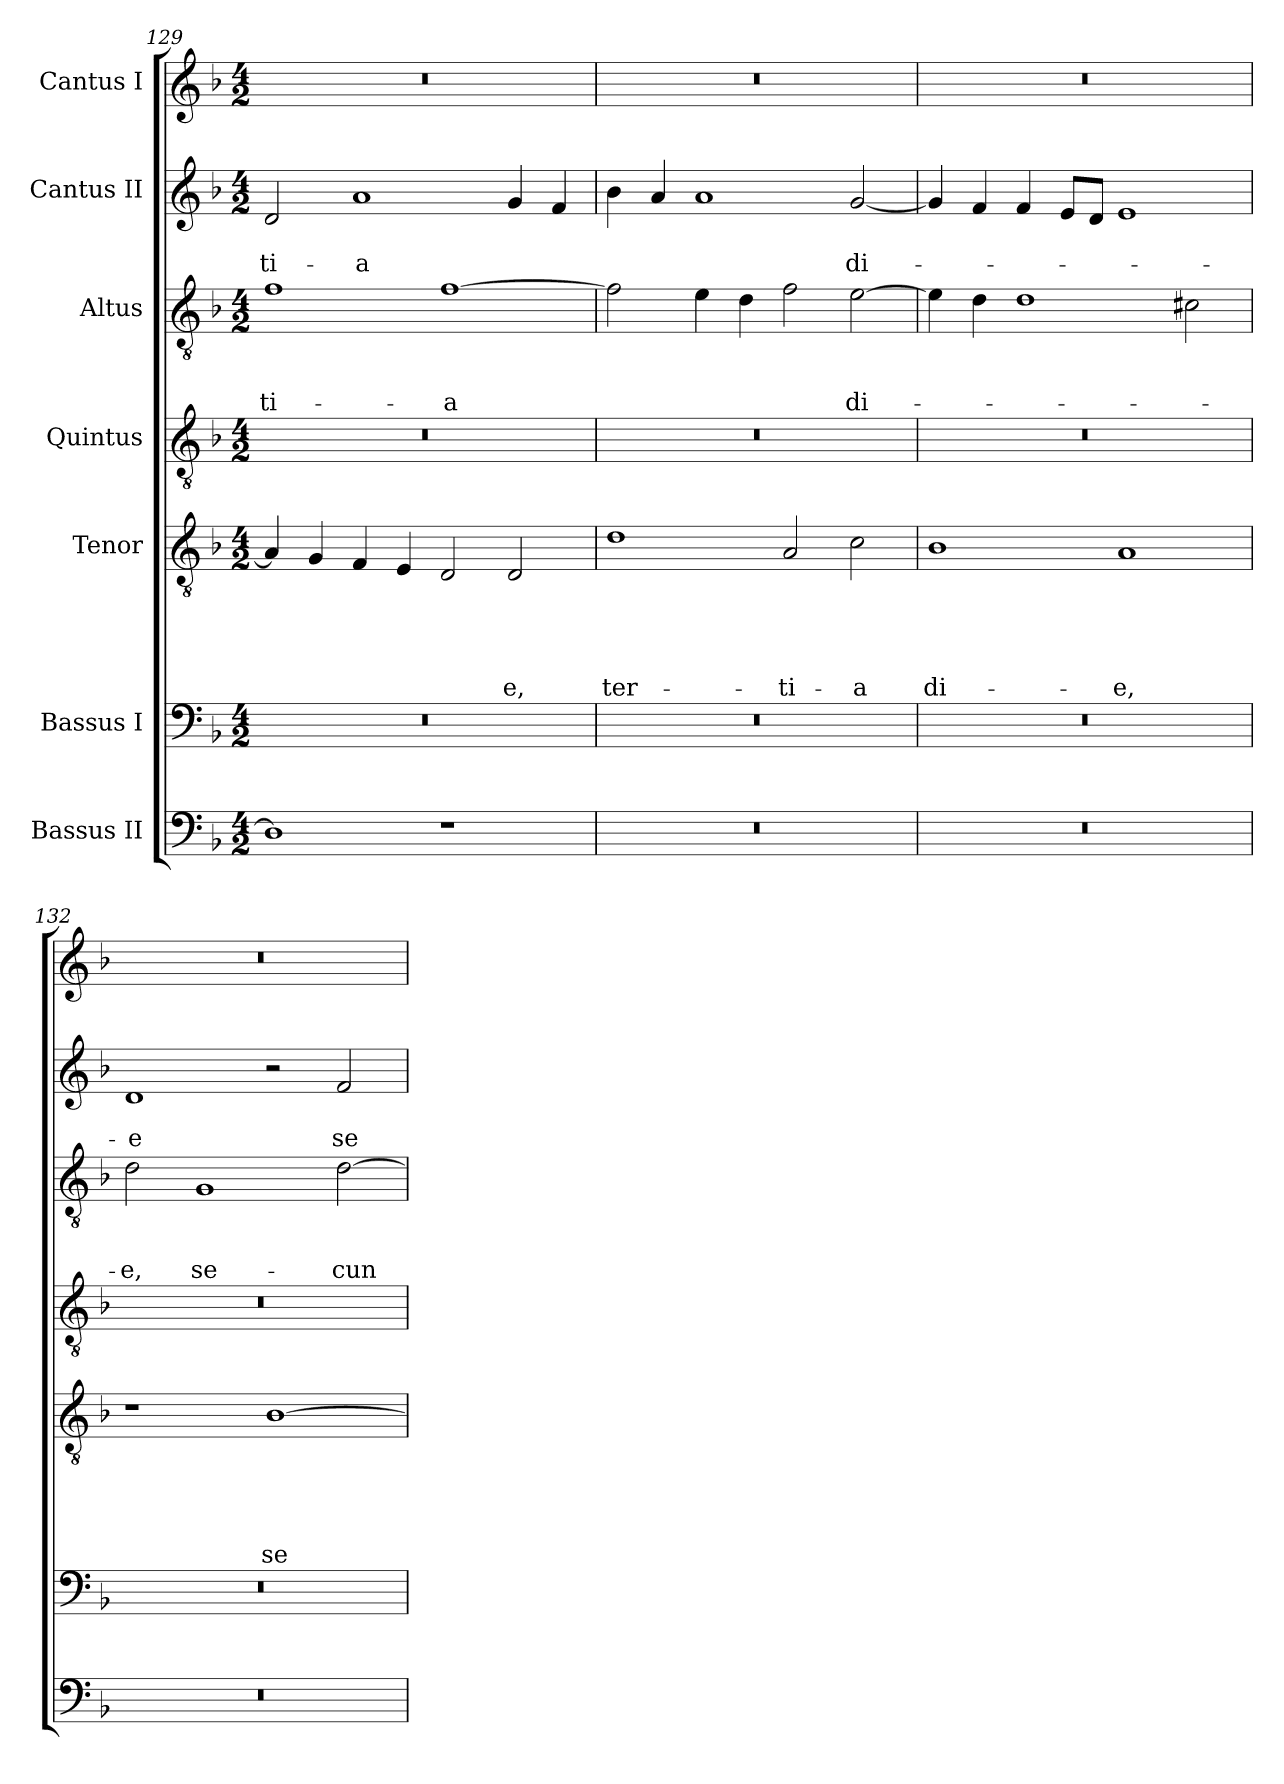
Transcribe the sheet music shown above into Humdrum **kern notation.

**kern	**kern	**kern	**text	**text	**text	**text	**text	**kern	**kern	**text	**text	**text	**kern	**text	**text	**kern
*part7	*part6	*part5	*part5	*part5	*part5	*part5	*part5	*part4	*part3	*part3	*part3	*part3	*part2	*part2	*part2	*part1
*staff7	*staff6	*staff5	*staff5	*staff5	*staff5	*staff5	*staff5	*staff4	*staff3	*staff3	*staff3	*staff3	*staff2	*staff2	*staff2	*staff1
*I"Bassus II	*I"Bassus I	*I"Tenor	*	*	*	*	*	*I"Quintus	*I"Altus	*	*	*	*I"Cantus II	*	*	*I"Cantus I
*clefF4	*clefF4	*clefGv2	*	*	*	*	*	*clefGv2	*clefGv2	*	*	*	*clefG2	*	*	*clefG2
*k[b-]	*k[b-]	*k[b-]	*	*	*	*	*	*k[b-]	*k[b-]	*	*	*	*k[b-]	*	*	*k[b-]
*M4/2	*M4/2	*M4/2	*	*	*	*	*	*M4/2	*M4/2	*	*	*	*M4/2	*	*	*M4/2
=129	=129	=129	=129	=129	=129	=129	=129	=129	=129	=129	=129	=129	=129	=129	=129	=129
1D\]	0r	4A/]	.	.	.	.	.	0r	1f\	.	.	-ti-	2d/	.	-ti-	0r
.	.	4G/	.	.	.	.	.	.	.	.	.	.	.	.	.	.
.	.	4F/	.	.	.	.	.	.	.	.	.	.	1a/	.	-a	.
.	.	4E/	.	.	.	.	.	.	.	.	.	.	.	.	.	.
1r	.	2D/	.	.	.	.	.	.	[1f\	.	.	-a	.	.	.	.
.	.	2D/	.	.	.	.	-e,	.	.	.	.	.	4g/	.	.	.
.	.	.	.	.	.	.	.	.	.	.	.	.	4f/	.	.	.
=130	=130	=130	=130	=130	=130	=130	=130	=130	=130	=130	=130	=130	=130	=130	=130	=130
0r	0r	1d\	.	.	.	.	ter-	0r	2f\]	.	.	.	4b-\	.	.	0r
.	.	.	.	.	.	.	.	.	.	.	.	.	4a/	.	.	.
.	.	.	.	.	.	.	.	.	4e\	.	.	.	1a/	.	.	.
.	.	.	.	.	.	.	.	.	4d\	.	.	.	.	.	.	.
.	.	2A/	.	.	.	.	-ti-	.	2f\	.	.	.	.	.	.	.
.	.	2c\	.	.	.	.	-a	.	[2e\	.	.	di-	[2g/	.	di-	.
=131	=131	=131	=131	=131	=131	=131	=131	=131	=131	=131	=131	=131	=131	=131	=131	=131
0r	0r	1B-\	.	.	.	.	di-	0r	4e\]	.	.	.	4g/]	.	.	0r
.	.	.	.	.	.	.	.	.	4d\	.	.	.	4f/	.	.	.
.	.	.	.	.	.	.	.	.	1d\	.	.	.	4f/	.	.	.
.	.	.	.	.	.	.	.	.	.	.	.	.	8e/L	.	.	.
.	.	.	.	.	.	.	.	.	.	.	.	.	8d/J	.	.	.
.	.	1A/	.	.	.	.	-e,	.	.	.	.	.	1e/	.	.	.
.	.	.	.	.	.	.	.	.	2c#X\	.	.	.	.	.	.	.
=132	=132	=132	=132	=132	=132	=132	=132	=132	=132	=132	=132	=132	=132	=132	=132	=132
0r	0r	1r	.	.	.	.	.	0r	2d\	.	.	-e,	1d/	.	-e	0r
.	.	.	.	.	.	.	.	.	1G/	.	.	se-	.	.	.	.
.	.	[1B-\	.	.	.	.	se-	.	.	.	.	.	2r	.	.	.
.	.	.	.	.	.	.	.	.	[2d\	.	.	-cun-	2f/	.	se-	.
=	=	=	=	=	=	=	=	=	=	=	=	=	=	=	=	=
*-	*-	*-	*-	*-	*-	*-	*-	*-	*-	*-	*-	*-	*-	*-	*-	*-
